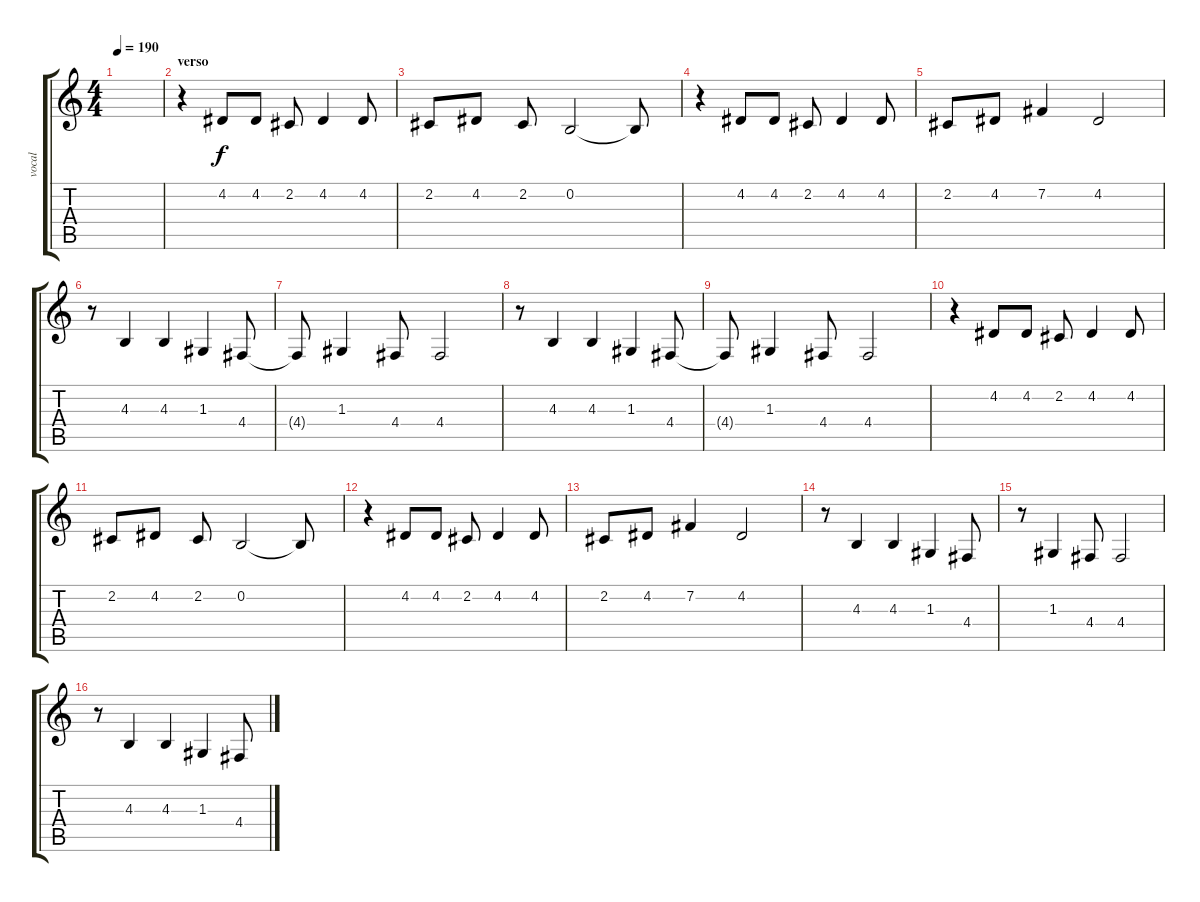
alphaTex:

\track ("vocal" "vocal") {instrument acousticgrandpiano}
\staff {score tabs}
\tuning (E4 B3 G3 D3 A2 E2) {hide}
\ts (4 4)
\tempo 190
\clef g2
\ks c
|
\section ("" "verso")
r.4 4.2.8 4.2.8 2.2.8 4.2.4 4.2.8 |
2.2.8 4.2.8 2.2.8 0.2.2 0.2{t}.8 |
r.4 4.2.8 4.2.8 2.2.8 4.2.4 4.2.8 |
2.2.8 4.2.8 7.2.4 4.2.2 |
r.8 4.3.4 4.3.4 1.3.4 4.4.8 |
4.4{t}.8 1.3.4 4.4.8 4.4.2 |
r.8 4.3.4 4.3.4 1.3.4 4.4.8 |
4.4{t}.8 1.3.4 4.4.8 4.4.2 |
r.4 4.2.8 4.2.8 2.2.8 4.2.4 4.2.8 |
2.2.8 4.2.8 2.2.8 0.2.2 0.2{t}.8 |
r.4 4.2.8 4.2.8 2.2.8 4.2.4 4.2.8 |
2.2.8 4.2.8 7.2.4 4.2.2 |
r.8 4.3.4 4.3.4 1.3.4 4.4.8 |
r.8 1.3.4 4.4.8 4.4.2 |
r.8 4.3.4 4.3.4 1.3.4 4.4.8
